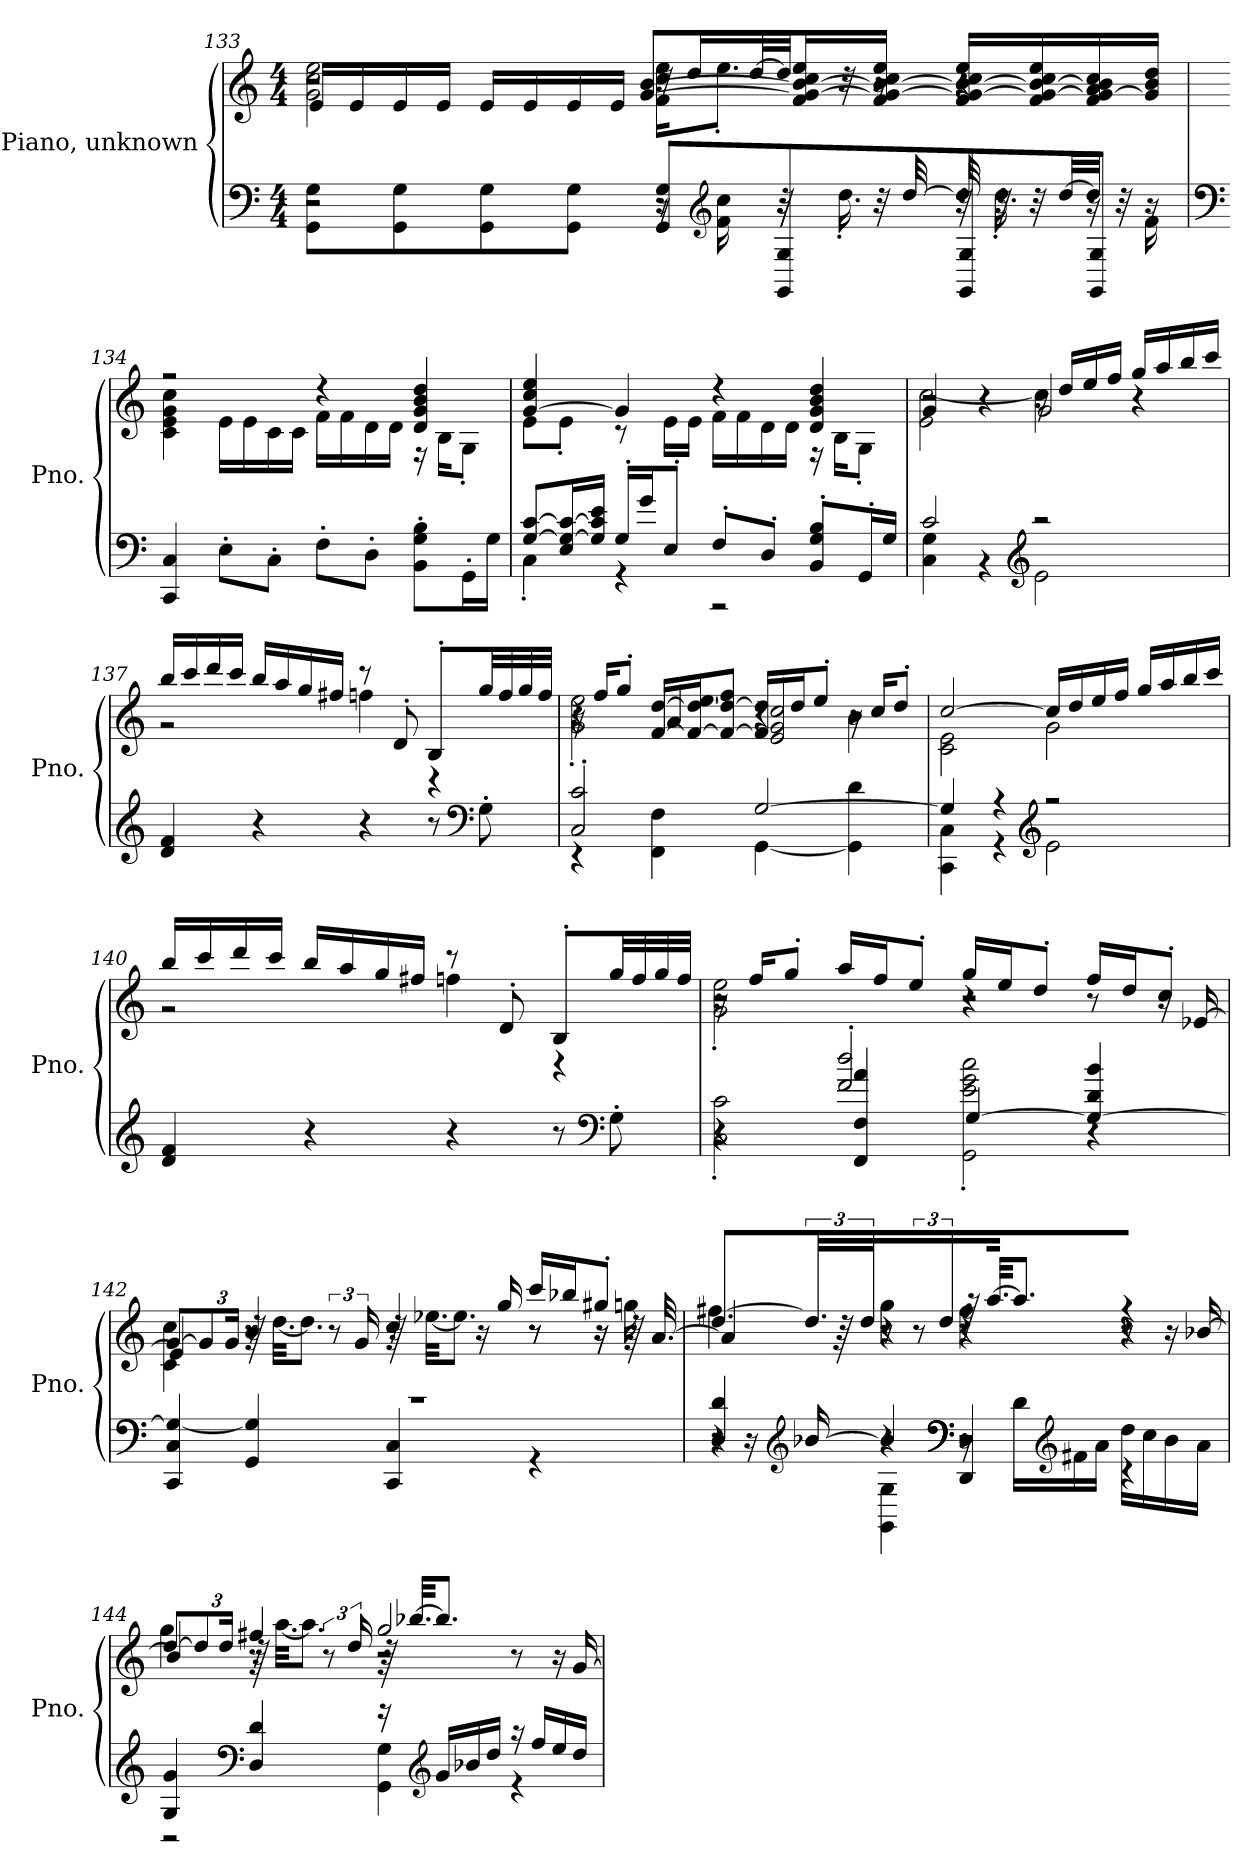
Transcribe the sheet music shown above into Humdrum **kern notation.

**kern	**kern
*part1	*part1
*staff2	*staff1
*I"Piano, unknown	*
*I'Pno.	*
!!LO:LB:g=z
*clefF4	*clefG2
*k[]	*k[]
*M4/4	*M4/4
=133	=133
*^	*^
*	*^	*	*^
2r	8GG\ 8G\L	2r	2r	2g\ 2cc\ 2ee\	16e/LL
.	.	.	.	.	16e/
.	8GG\ 8G\	.	.	.	16e/
.	.	.	.	.	16e/JJ
.	8GG\ 8G\	.	.	.	16e/LL
.	.	.	.	.	16e/
.	8GG\ 8G\J	.	.	.	16e/
.	.	.	.	.	16e/JJ
8r	16r	8GG/ 8G/L	32r	16f\ 16cc\ 16ee\KL	[8g/ [8b/L
.	.	.	16dd/LL	.	.
*clefG2	*	*	*	*	*
.	16f\ 16cc\	.	.	8.ee'\J	.
.	.	.	[32dd/L	.	.
16r	32r	8GG/ 8G/	32dd/JJJ]	.	16f/ 16g/_ 16b/_ 16cc/ 16ee/L
.	16.dd'\	.	32r	.	.
32r	.	.	16r	.	16f/ 16g/_ 16b/_ 16cc/ 16ee/JJ
[32dd/	.	.	.	.	.
32dd/]	32r	8GG/ 8G/	4r	4r	16f/ 16g/_ 16b/_ 16cc/ 16ee/LL
32r	16.dd'\	.	.	.	.
32r	.	.	.	.	16f/ 16g/_ 16b/_ 16cc/ 16ee/
[32dd/LLL	.	.	.	.	.
32dd/JJJ]	16r	8GG/ 8G/J	.	.	16f/ 16g/_ 16a/ 16b/] 16cc/
32r	.	.	.	.	.
16r	16f\	.	.	.	16g/] 16b/ 16dd/JJ
*v	*v	*v	*	*	*
*	*v	*v	*v
=134	=134
*clefF4	*
*	*^
4CC/ 4C/	2r	4c\ 4e\ 4g\ 4cc\
8E'\L	.	16e\LL
.	.	16e\
8C'\J	.	16c\
.	.	16c\JJ
8F'\L	4r	16f\LL
.	.	16f\
8D'\J	.	16d\
.	.	16d\JJ
8BB\' 8G\' 8B\'L	4d/ 4g/ 4b/ 4dd/	16r
.	.	16B\KL
16GG'\L	.	8G'\J
16G\JJ	.	.
!!LO:LB:g=z	!!
=135	=135	=135
*^	*	*
[8G/ [8c/L	4C'\	[4g/ 4cc/ 4ee/	8e\L
16E/ 16G/_ 16c/_L	.	.	8e'\J
16G/] 16c/] 16e/JJ	.	.	.
16G'/LL	4r	4g/]	8r
16g/J	.	.	.
8E'/J	.	.	16e\LL
.	.	.	16e\JJ
8F'/L	2r	4r	16f\LL
.	.	.	16f\
8D'/J	.	.	16d\
.	.	.	16d\JJ
8BB/' 8G/' 8B/'L	.	4d/ 4g/ 4b/ 4dd/	16r
.	.	.	16B\KL
16GG'/L	.	.	8G'\J
16G/JJ	.	.	.
=136	=136	=136	=136
*	*	*	*^
2c/	4C\ 4G\	4g/	2e\ [2cc\	2r
.	4r	4r	.	.
*clefG2	*	*	*	*
2r	2e\	16r	4cc\]	2g/
.	.	16dd/LL	.	.
.	.	16ee/	.	.
.	.	16ff/JJ	.	.
.	.	16gg/LL	4r	.
.	.	16aa/	.	.
.	.	16bb/	.	.
.	.	16ccc/JJ	.	.
*v	*v	*	*	*
*	*	*v	*v
!!LO:PB:g=z
=137	=137	=137
4d/ 4f/	16bb/LL	2r
.	16ccc/	.
.	16ddd/	.
.	16ccc/JJ	.
4r	16bb/LL	.
.	16aa/	.
.	16gg/	.
.	16ff#X/JJ	.
4r	8r	4ffn\
.	8d'/	.
8r	8B'/L	4r
*clefF4	*	*
8G'\	32gg/LL	.
.	32ff/	.
.	32gg/	.
.	32ff/JJJ	.
=138	=138	=138
*^	*	*^
2C/' 2c/'	4r	16r	2g\' 2ee\'	4r
.	.	16ff/KL	.	.
.	.	8gg'/J	.	.
.	4FF\ 4F\	[16f/ [16dd/LL	.	4a/
.	.	16f/_ 16dd/_ 16ee/J	.	.
.	.	8f/_ 8dd/_ 8ff/J	.	.
[2G/	[4GG\	16f/] 16dd/]LL	4r	2e/' 2g/' 2cc/'
.	.	16dd/J	.	.
.	.	8ee'/J	.	.
.	4GG\] 4d\	16r	4b\	.
.	.	16cc/KL	.	.
.	.	8dd'/J	.	.
*	*	*	*v	*v
!!LO:LB:g=z
=139	=139	=139	=139
4G/]	4CC\ 4C\	[2cc/	2c\ 2e\
4r	4r	.	.
*clefG2	*	*	*
2r	2e\	16cc/LL]	2g\
.	.	16dd/	.
.	.	16ee/	.
.	.	16ff/JJ	.
.	.	16gg/LL	.
.	.	16aa/	.
.	.	16bb/	.
.	.	16ccc/JJ	.
*v	*v	*	*
=140	=140	=140
4d/ 4f/	16bb/LL	2r
.	16ccc/	.
.	16ddd/	.
.	16ccc/JJ	.
4r	16bb/LL	.
.	16aa/	.
.	16gg/	.
.	16ff#X/JJ	.
4r	8r	4ffn\
.	8d'/	.
8r	8B'/L	4r
*clefF4	*	*
8G'\	32gg/LL	.
.	32ff/	.
.	32gg/	.
.	32ff/JJJ	.
!!LO:LB:g=z
=141	=141	=141
*^	*	*^
*	*^	*	*	*
4r	2C\' 2c\'	4r	16r	2g\' 2ee\'	2r
.	.	.	16ff/KL	.	.
.	.	.	8gg'/J	.	.
2f/' 2dd/'	.	4FF/ 4F/ 4a/	16aa/LL	.	.
.	.	.	16ff/J	.	.
.	.	.	8ee'/J	.	.
.	2GG\' 2e\' 2g\' 2cc\'	[4G/	16gg/LL	2r	4r
.	.	.	16ee/J	.	.
.	.	.	8dd'/J	.	.
4r	.	4G/_ 4d/ 4b/	16ff/LL	.	8r
.	.	.	16dd/J	.	.
.	.	.	8cc'/J	.	16r
.	.	.	.	.	[16e-X/
*	*v	*v	*	*	*
=142	=142	=142	=142	=142
1r	4CC/ 4C/ 4G/_	[8g/L	4c\ 4cc\	4e-/]
*	*	*Xbrackettup	*	*
.	.	12g/]	.	.
.	.	24g/Jk	.	.
.	4GG/ 4G/]	8r	64r	4b/
.	.	.	[32.dd\KKL	.
.	.	.	8.dd\J]	.
*	*	*brackettup	*	*
.	.	12r	.	.
.	.	24g/	.	.
.	4CC/ 4C/	8r	64r	4cc/
.	.	.	[32.ee-X\KKL	.
.	.	.	8.ee-\J]	.
.	.	16r	.	.
.	.	16gg/	.	.
.	4r	16ccc/LL	8r	8r
.	.	16bb-X/J	.	.
.	.	8gg#X'/J	16r	16r
.	.	.	16ggn\	64r
.	.	.	.	[32.a/
!!LO:LB:g=z	!!	!!
=143	=143	=143	=143	=143
*	*^	*	*	*
8r	4r	4D/ 4d/	[8.dd/L	4ff#X\	4a/]
16r	.	.	.	.	.
*clefG2	*	*	*	*	*
[16b-X/	.	.	48.dd/Jkk]	.	.
.	.	.	96r	.	.
.	.	.	48dd/	.	.
4b-/]	4GG\ 4G\	4r	8r	4gg\	4r
.	.	.	12r	.	.
.	.	.	24dd/	.	.
*clefF4	*	*	*	*	*
2r	16r	4DD/ 4D/	64r	4ff#\	4r
.	.	.	[32.aa/KKL	.	.
.	16d\LL	.	8.aa/J]	.	.
*clefG2	*	*	*	*	*
.	16f#X\	.	.	.	.
.	16a\JJ	.	.	.	.
.	16dd\LL	4r	4r	4r	8r
.	16cc\	.	.	.	.
.	16b-\	.	.	.	16r
.	16a\JJ	.	.	.	[16b-X/
*	*v	*v	*	*	*
!!LO:LB:g=z	!!	!!
=144	=144	=144	=144	=144
4G/ 4g/	2r	[8dd/L	4gg\	4b-/]
*	*	*Xbrackettup	*	*
.	.	12dd/]	.	.
.	.	24dd/Jk	.	.
*clefF4	*	*	*	*
4D/ 4d/	.	8r	64r	4ff#X/
.	.	.	[32.aa\KKL	.
.	.	.	8.aa\J]	.
*	*	*brackettup	*	*
.	.	12r	.	.
.	.	24dd/	.	.
16r	4GG\ 4G\	64r	2r	2gg/
.	.	[32.bb-X/KKL	.	.
*clefG2	*	*	*	*
16g/LL	.	8.bb-/J]	.	.
16b-X/	.	.	.	.
16dd/JJ	.	.	.	.
16r	4r	8r	.	.
16ff/LL	.	.	.	.
16ee/	.	16r	.	.
16dd/JJ	.	[16g/	.	.
*v	*v	*	*	*
*	*v	*v	*v
=	=
*-	*-
